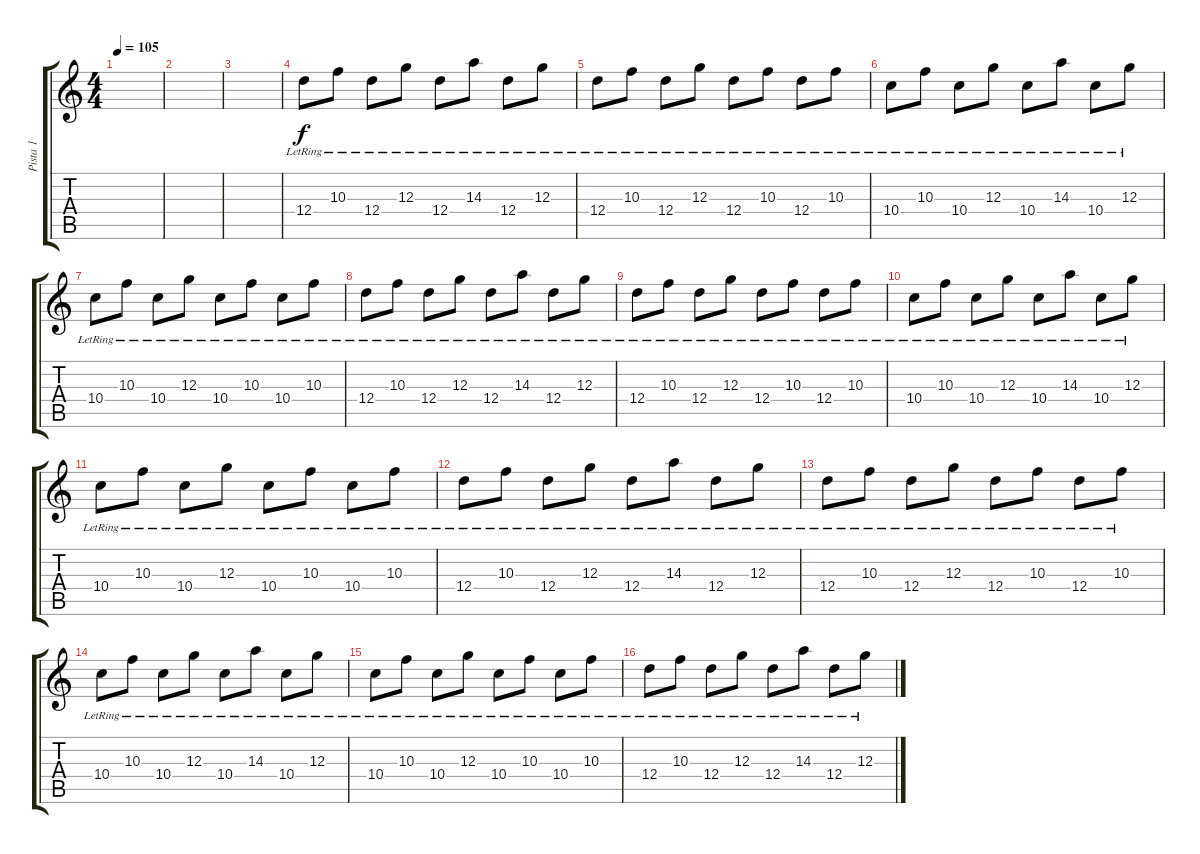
\track ("Pista 1" "Pista 1") {instrument electricguitarjazz}
\staff {score tabs}
\tuning (E4 B3 G3 D3 A2 E2) {hide}
\ts (4 4)
\tempo 105
\clef g2
\ks c
|
|
|
12.4{lr}.8 10.3{lr}.8 12.4{lr}.8 12.3{lr}.8 12.4{lr}.8 14.3{lr}.8 12.4{lr}.8 12.3{lr}.8 |
12.4{lr}.8 10.3{lr}.8 12.4{lr}.8 12.3{lr}.8 12.4{lr}.8 10.3{lr}.8 12.4{lr}.8 10.3{lr}.8 |
10.4{lr}.8 10.3{lr}.8 10.4{lr}.8 12.3{lr}.8 10.4{lr}.8 14.3{lr}.8 10.4{lr}.8 12.3{lr}.8 |
10.4{lr}.8 10.3{lr}.8 10.4{lr}.8 12.3{lr}.8 10.4{lr}.8 10.3{lr}.8 10.4{lr}.8 10.3{lr}.8 |
12.4{lr}.8 10.3{lr}.8 12.4{lr}.8 12.3{lr}.8 12.4{lr}.8 14.3{lr}.8 12.4{lr}.8 12.3{lr}.8 |
12.4{lr}.8 10.3{lr}.8 12.4{lr}.8 12.3{lr}.8 12.4{lr}.8 10.3{lr}.8 12.4{lr}.8 10.3{lr}.8 |
10.4{lr}.8 10.3{lr}.8 10.4{lr}.8 12.3{lr}.8 10.4{lr}.8 14.3{lr}.8 10.4{lr}.8 12.3{lr}.8 |
10.4{lr}.8 10.3{lr}.8 10.4{lr}.8 12.3{lr}.8 10.4{lr}.8 10.3{lr}.8 10.4{lr}.8 10.3{lr}.8 |
12.4{lr}.8 10.3{lr}.8 12.4{lr}.8 12.3{lr}.8 12.4{lr}.8 14.3{lr}.8 12.4{lr}.8 12.3{lr}.8 |
12.4{lr}.8 10.3{lr}.8 12.4{lr}.8 12.3{lr}.8 12.4{lr}.8 10.3{lr}.8 12.4{lr}.8 10.3{lr}.8 |
10.4{lr}.8 10.3{lr}.8 10.4{lr}.8 12.3{lr}.8 10.4{lr}.8 14.3{lr}.8 10.4{lr}.8 12.3{lr}.8 |
10.4{lr}.8 10.3{lr}.8 10.4{lr}.8 12.3{lr}.8 10.4{lr}.8 10.3{lr}.8 10.4{lr}.8 10.3{lr}.8 |
12.4{lr}.8 10.3{lr}.8 12.4{lr}.8 12.3{lr}.8 12.4{lr}.8 14.3{lr}.8 12.4{lr}.8 12.3{lr}.8
